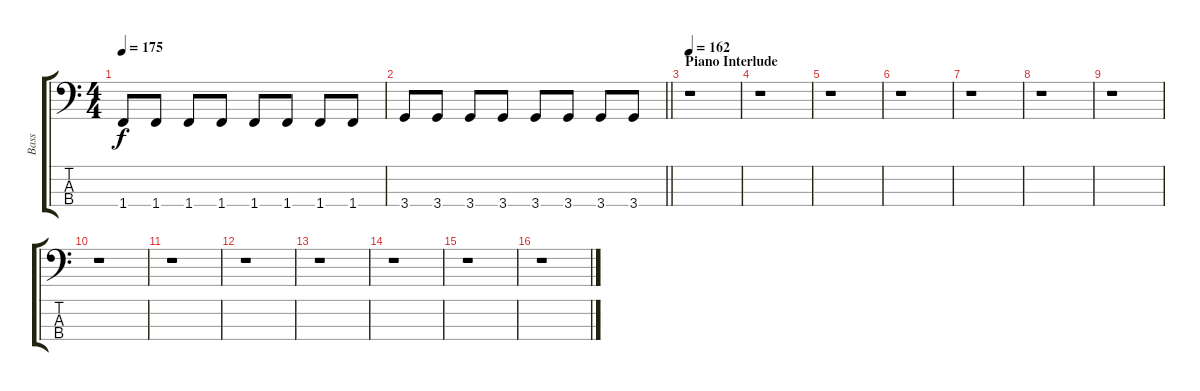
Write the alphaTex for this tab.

\track ("Bass" "Bass") {instrument electricbasspick}
\staff {score tabs}
\tuning (G2 D2 A1 E1) {hide}
\ts (4 4)
\tempo 175
\clef f4
\ks c
1.4.8{dy f} 1.4.8 1.4.8 1.4.8 1.4.8 1.4.8 1.4.8 1.4.8 |
\barLineRight lightlight
3.4.8 3.4.8 3.4.8 3.4.8 3.4.8 3.4.8 3.4.8 3.4.8 |
\section ("" "Piano Interlude")
\tempo 162
r.1 |
r.1 |
r.1 |
r.1 |
r.1 |
r.1 |
r.1 |
r.1 |
r.1 |
r.1 |
r.1 |
r.1 |
r.1 |
r.1
